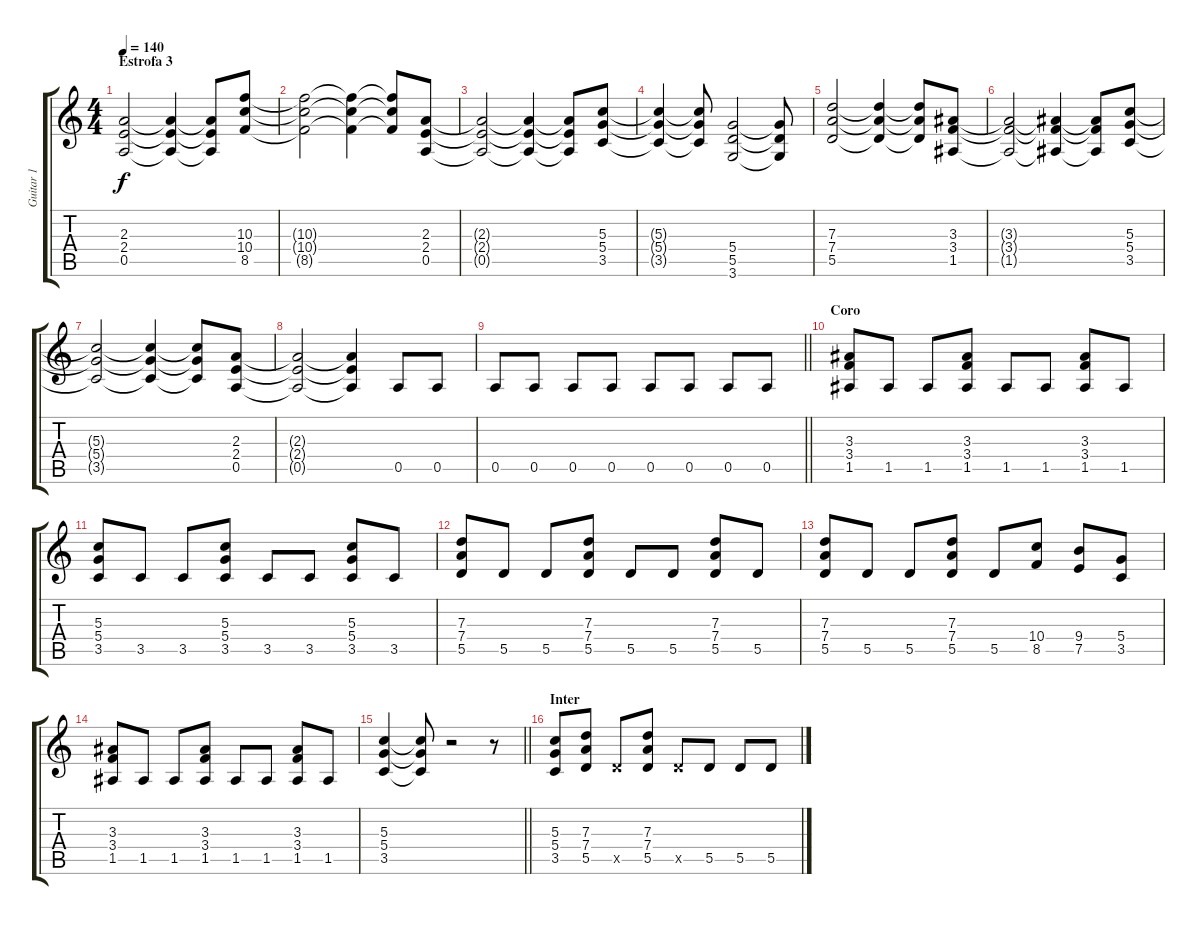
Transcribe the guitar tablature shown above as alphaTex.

\track ("Guitar 1" "Guitar 1") {instrument distortionguitar}
\staff {score tabs}
\tuning (E4 B3 G3 D3 A2 E2) {hide}
\ts (4 4)
\section ("" "Estrofa 3")
\tempo 140
\clef g2
\ks c
(2.3 2.4 0.5).2{dy f} (2.3{t} 2.4{t} 0.5{t}).4 (2.3{t} 2.4{t} 0.5{t}).8 (10.3 10.4 8.5).8 |
(10.3{t} 10.4{t} 8.5{t}).2 (10.3{t} 10.4{t} 8.5{t}).4 (10.3{t} 10.4{t} 8.5{t}).8 (2.3 2.4 0.5).8 |
(2.3{t} 2.4{t} 0.5{t}).2 (2.3{t} 2.4{t} 0.5{t}).4 (2.3{t} 2.4{t} 0.5{t}).8 (5.3 5.4 3.5).8 |
(5.3{t} 5.4{t} 3.5{t}).4 (5.3{t} 5.4{t} 3.5{t}).8 (5.4 5.5 3.6).2 (5.4{t} 5.5{t} 3.6{t}).8 |
(7.3 7.4 5.5).2 (7.3{t} 7.4{t} 5.5{t}).4 (7.3{t} 7.4{t} 5.5{t}).8 (3.3 3.4 1.5).8 |
(3.3{t} 3.4{t} 1.5{t}).2 (3.3{t} 3.4{t} 1.5{t}).4 (3.3{t} 3.4{t} 1.5{t}).8 (5.3 5.4 3.5).8 |
(5.3{t} 5.4{t} 3.5{t}).2 (5.3{t} 5.4{t} 3.5{t}).4 (5.3{t} 5.4{t} 3.5{t}).8 (2.3 2.4 0.5).8 |
(2.3{t} 2.4{t} 0.5{t}).2 (2.3{t} 2.4{t} 0.5{t}).4 0.5.8 0.5.8 |
\barLineRight lightlight
0.5.8 0.5.8 0.5.8 0.5.8 0.5.8 0.5.8 0.5.8 0.5.8 |
\section ("" "Coro")
(3.3 3.4 1.5).8 1.5.8 1.5.8 (3.3 3.4 1.5).8 1.5.8 1.5.8 (3.3 3.4 1.5).8 1.5.8 |
(5.3 5.4 3.5).8 3.5.8 3.5.8 (5.3 5.4 3.5).8 3.5.8 3.5.8 (5.3 5.4 3.5).8 3.5.8 |
(7.3 7.4 5.5).8 5.5.8 5.5.8 (7.3 7.4 5.5).8 5.5.8 5.5.8 (7.3 7.4 5.5).8 5.5.8 |
(7.3 7.4 5.5).8 5.5.8 5.5.8 (7.3 7.4 5.5).8 5.5.8 (10.4 8.5).8 (9.4 7.5).8 (5.4 3.5).8 |
(3.3 3.4 1.5).8 1.5.8 1.5.8 (3.3 3.4 1.5).8 1.5.8 1.5.8 (3.3 3.4 1.5).8 1.5.8 |
\barLineRight lightlight
(5.3 5.4 3.5).4 (5.3{t} 5.4{t} 3.5{t}).8 r.2 r.8 |
\section ("" "Inter")
(5.3 5.4 3.5).8 (7.3 7.4 5.5).8 5.5{x}.8 (7.3 7.4 5.5).8 5.5{x}.8 5.5.8 5.5.8 5.5.8
